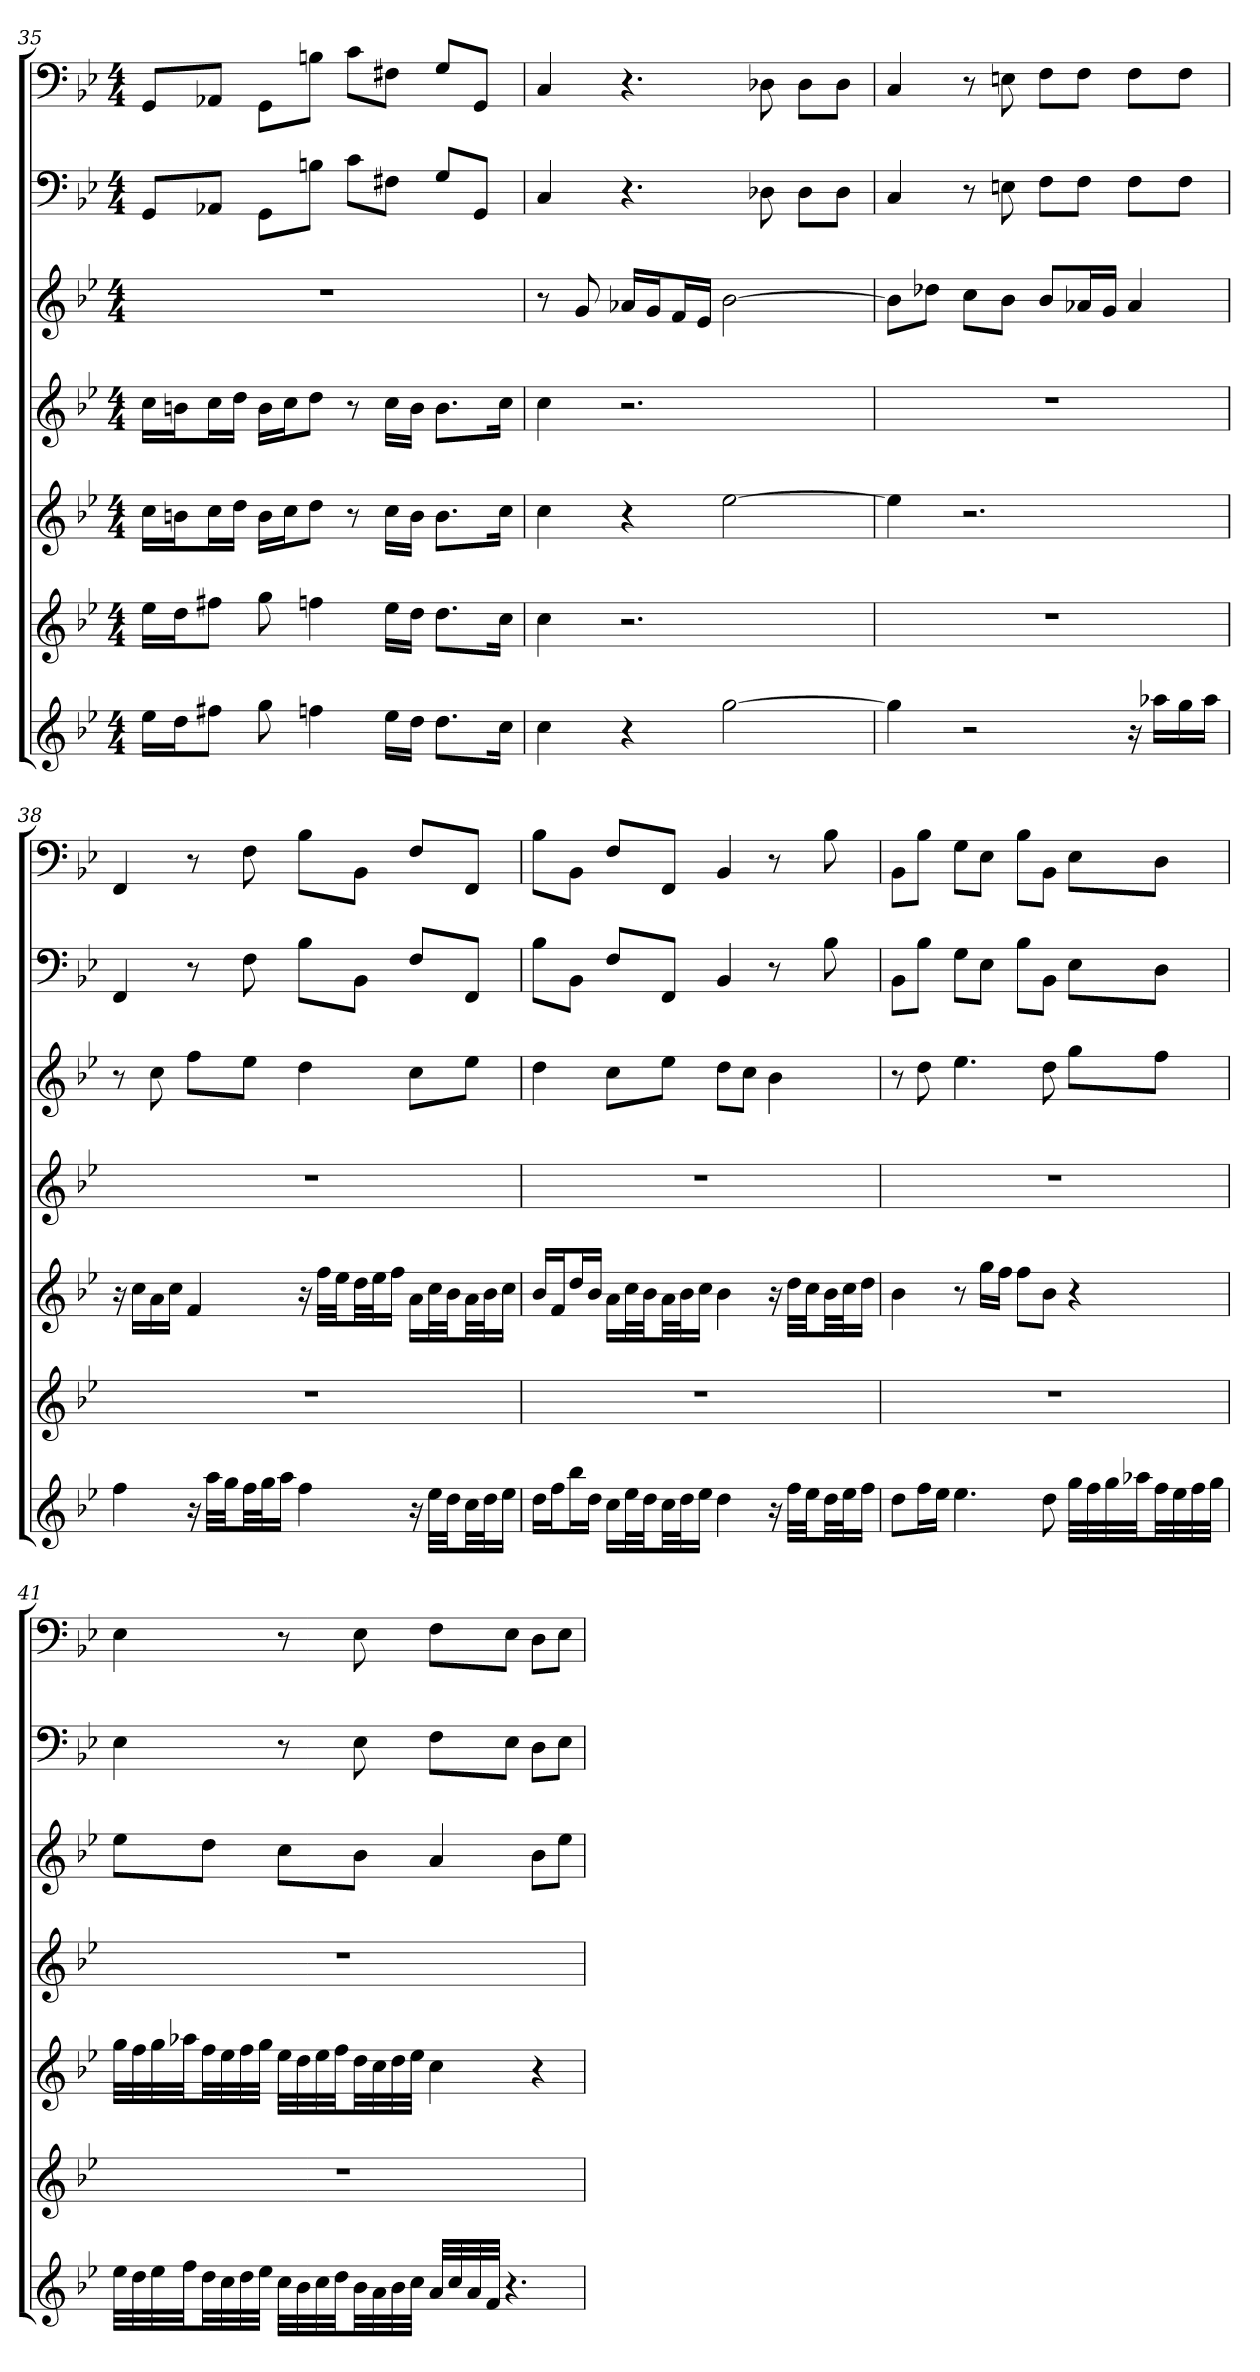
**kern	**kern	**kern	**kern	**kern	**kern	**kern
*part7	*part6	*part5	*part4	*part3	*part2	*part1
*staff7	*staff6	*staff5	*staff4	*staff3	*staff2	*staff1
*k[b-e-]	*k[b-e-]	*k[b-e-]	*k[b-e-]	*k[b-e-]	*k[b-e-]	*k[b-e-]
*g:	*g:	*g:	*g:	*g:	*g:	*g:
*M4/4	*M4/4	*M4/4	*M4/4	*M4/4	*M4/4	*M4/4
=35	=35	=35	=35	=35	=35	=35
16ee-LL	16ee-LL	16ccLL	16ccLL	1r	8GGL	8GGL
16ddJ	16ddJ	16bnJ	16bnJ	.	.	.
8ff#XJ	8ff#XJ	16ccL	16ccL	.	8AA-XJ	8AA-XJ
.	.	16ddJJ	16ddJJ	.	.	.
8gg	8gg	16bLL	16bLL	.	8GGL	8GGL
.	.	16ccJ	16ccJ	.	.	.
4ffn	4ffn	8ddJ	8ddJ	.	8BnJ	8BnJ
.	.	8r	8r	.	8cL	8cL
16ee-LL	16ee-LL	16ccLL	16ccLL	.	8F#XJ	8F#XJ
16ddJJ	16ddJJ	16bJJ	16bJJ	.	.	.
8.ddL	8.ddL	8.bL	8.bL	.	8GL	8GL
.	.	.	.	.	8GGJ	8GGJ
16ccJk	16ccJk	16ccJk	16ccJk	.	.	.
=36	=36	=36	=36	=36	=36	=36
4cc	4cc	4cc	4cc	8r	4C	4C
.	.	.	.	8g	.	.
4r	2.r	4r	2.r	16a-XLL	4.r	4.r
.	.	.	.	16gJ	.	.
.	.	.	.	16fL	.	.
.	.	.	.	16e-JJ	.	.
[2gg	.	[2ee-	.	[2b-	.	.
.	.	.	.	.	8D-X	8D-X
.	.	.	.	.	8D-L	8D-L
.	.	.	.	.	8D-J	8D-J
=37	=37	=37	=37	=37	=37	=37
4gg]	1r	4ee-]	1r	8b-L]	4C	4C
.	.	.	.	8dd-XJ	.	.
2r	.	2.r	.	8ccL	8r	8r
.	.	.	.	8b-J	8En	8En
.	.	.	.	8b-L	8FL	8FL
.	.	.	.	16a-XL	8FJ	8FJ
.	.	.	.	16gJJ	.	.
16r	.	.	.	4a-	8FL	8FL
16aa-XLL	.	.	.	.	.	.
16gg	.	.	.	.	8FJ	8FJ
16aa-JJ	.	.	.	.	.	.
=38	=38	=38	=38	=38	=38	=38
4ff	1r	16r	1r	8r	4FF	4FF
.	.	16ccLL	.	.	.	.
.	.	16a	.	8cc	.	.
.	.	16ccJJ	.	.	.	.
16r	.	4f	.	8ffL	8r	8r
32aaLLL	.	.	.	.	.	.
32ggJJ	.	.	.	.	.	.
32ffLL	.	.	.	8ee-J	8F	8F
32ggJ	.	.	.	.	.	.
16aaJJ	.	.	.	.	.	.
4ff	.	16r	.	4dd	8B-L	8B-L
.	.	32ffLLL	.	.	.	.
.	.	32ee-JJ	.	.	.	.
.	.	32ddLL	.	.	8BB-J	8BB-J
.	.	32ee-J	.	.	.	.
.	.	16ffJJ	.	.	.	.
16r	.	16aLL	.	8ccL	8FL	8FL
32ee-LLL	.	32ccL	.	.	.	.
32ddJJ	.	32b-JJ	.	.	.	.
32ccLL	.	32aLL	.	8ee-J	8FFJ	8FFJ
32ddJ	.	32b-J	.	.	.	.
16ee-JJ	.	16ccJJ	.	.	.	.
=39	=39	=39	=39	=39	=39	=39
16ddLL	1r	16b-LL	1r	4dd	8B-L	8B-L
16ffJ	.	16fJ	.	.	.	.
16bb-L	.	16ddL	.	.	8BB-J	8BB-J
16ddJJ	.	16b-JJ	.	.	.	.
16ccLL	.	16aLL	.	8ccL	8FL	8FL
32ee-L	.	32ccL	.	.	.	.
32ddJJ	.	32b-JJ	.	.	.	.
32ccLL	.	32aLL	.	8ee-J	8FFJ	8FFJ
32ddJ	.	32b-J	.	.	.	.
16ee-JJ	.	16ccJJ	.	.	.	.
4dd	.	4b-	.	8ddL	4BB-	4BB-
.	.	.	.	8ccJ	.	.
16r	.	16r	.	4b-	8r	8r
32ffLLL	.	32ddLLL	.	.	.	.
32ee-JJ	.	32ccJJ	.	.	.	.
32ddLL	.	32b-LL	.	.	8B-	8B-
32ee-J	.	32ccJ	.	.	.	.
16ffJJ	.	16ddJJ	.	.	.	.
=40	=40	=40	=40	=40	=40	=40
8ddL	1r	4b-	1r	8r	8BB-L	8BB-L
16ffL	.	.	.	8dd	8B-J	8B-J
16ee-JJ	.	.	.	.	.	.
4.ee-	.	8r	.	4.ee-	8GL	8GL
.	.	16ggLL	.	.	8E-J	8E-J
.	.	16ffJJ	.	.	.	.
.	.	8ffL	.	.	8B-L	8B-L
8dd	.	8b-J	.	8dd	8BB-J	8BB-J
32ggLLL	.	4r	.	8ggL	8E-L	8E-L
32ff	.	.	.	.	.	.
32gg	.	.	.	.	.	.
32aa-XJJ	.	.	.	.	.	.
32ffLL	.	.	.	8ffJ	8DJ	8DJ
32ee-	.	.	.	.	.	.
32ff	.	.	.	.	.	.
32ggJJJ	.	.	.	.	.	.
=41	=41	=41	=41	=41	=41	=41
32ee-LLL	1r	32ggLLL	1r	8ee-L	4E-	4E-
32dd	.	32ff	.	.	.	.
32ee-	.	32gg	.	.	.	.
32ffJJ	.	32aa-XJJ	.	.	.	.
32ddLL	.	32ffLL	.	8ddJ	.	.
32cc	.	32ee-	.	.	.	.
32dd	.	32ff	.	.	.	.
32ee-JJJ	.	32ggJJJ	.	.	.	.
32ccLLL	.	32ee-LLL	.	8ccL	8r	8r
32b-	.	32dd	.	.	.	.
32cc	.	32ee-	.	.	.	.
32ddJJ	.	32ffJJ	.	.	.	.
32b-LL	.	32ddLL	.	8b-J	8E-	8E-
32a	.	32cc	.	.	.	.
32b-	.	32dd	.	.	.	.
32ccJJJ	.	32ee-JJJ	.	.	.	.
32aLLL	.	4cc	.	4a	8FL	8FL
32cc	.	.	.	.	.	.
32a	.	.	.	.	.	.
32fJJJ	.	.	.	.	.	.
4.r	.	.	.	.	8E-J	8E-J
.	.	4r	.	8b-L	8DL	8DL
.	.	.	.	8ee-J	8E-J	8E-J
=	=	=	=	=	=	=
*-	*-	*-	*-	*-	*-	*-
